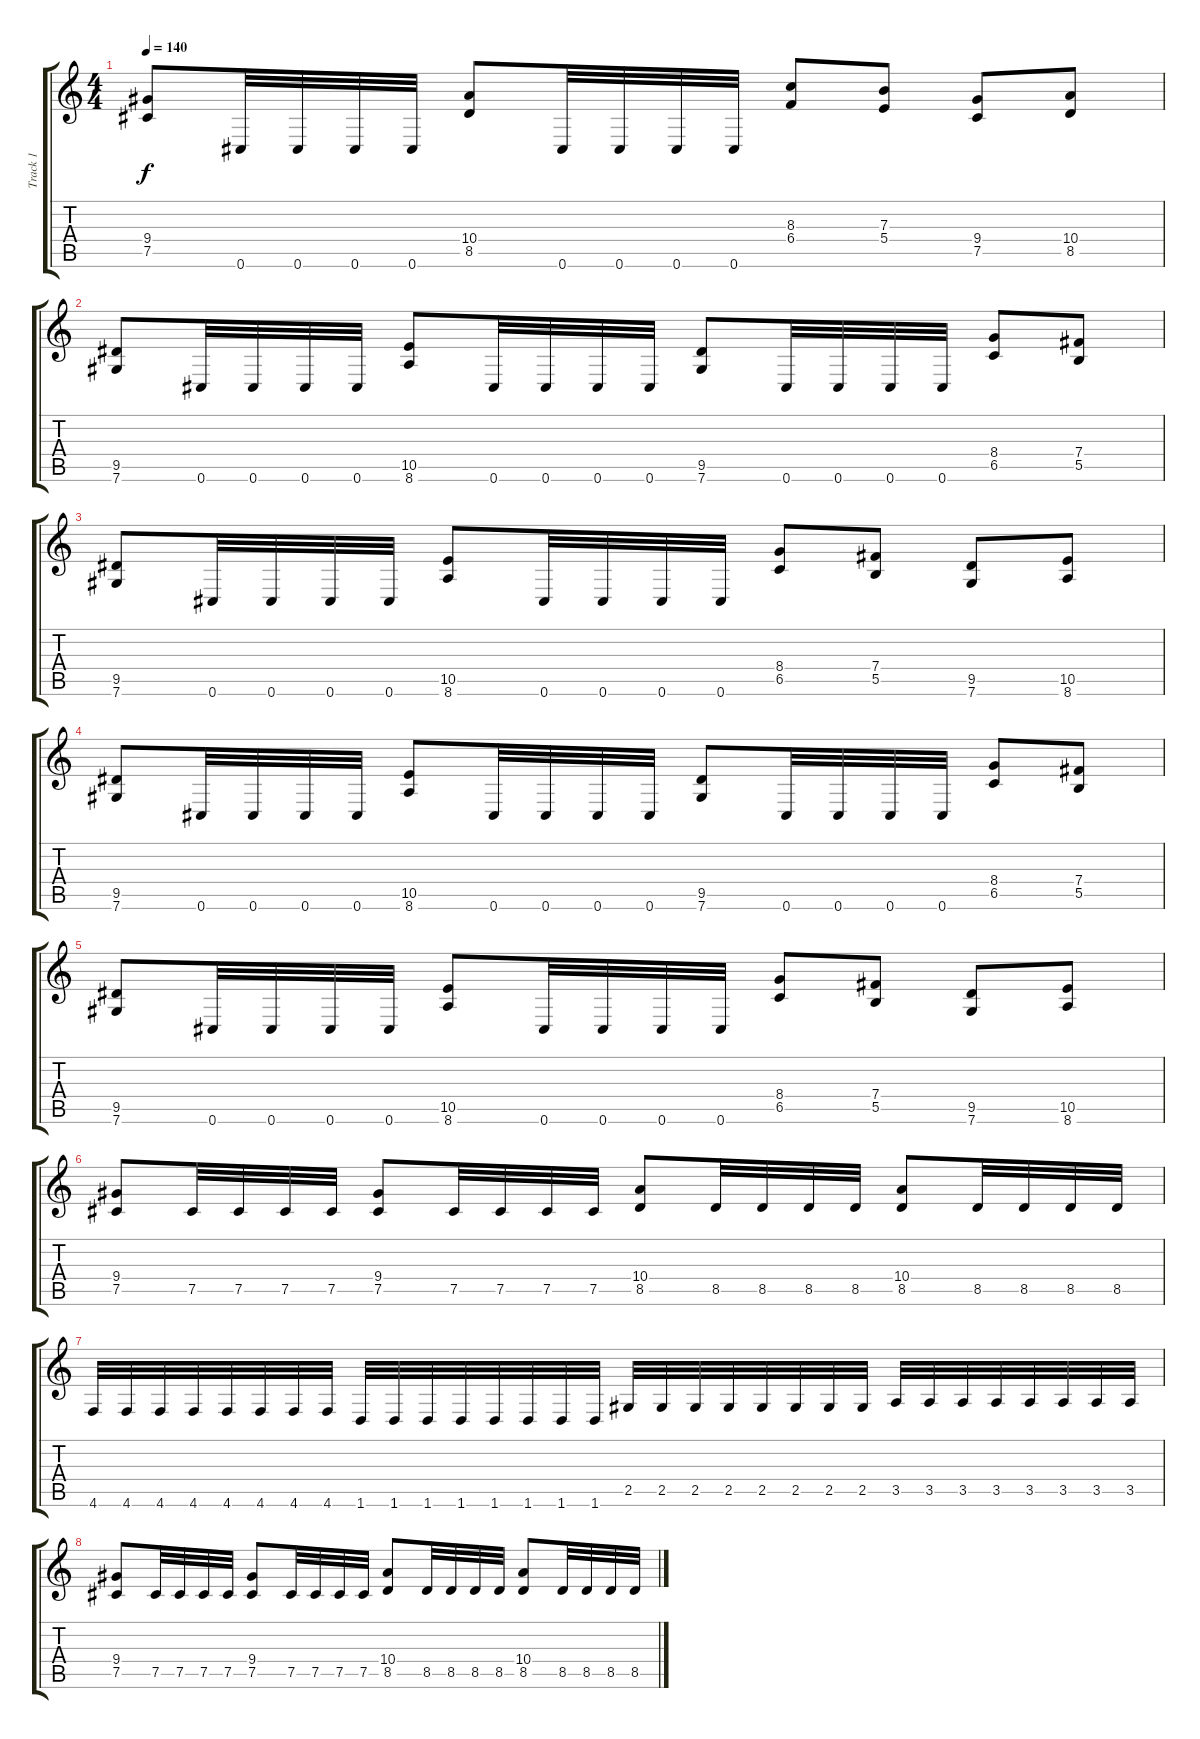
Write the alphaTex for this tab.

\track ("Track 1" "Track 1") {instrument distortionguitar}
\staff {score tabs}
\tuning (Db4 Ab3 E3 B2 Gb2 Db2) {hide}
\ts (4 4)
\tempo 140
\clef g2
\ks c
(9.4 7.5).8{dy f} 0.6.32 0.6.32 0.6.32 0.6.32 (10.4 8.5).8 0.6.32 0.6.32 0.6.32 0.6.32 (8.3 6.4).8 (7.3 5.4).8 (9.4 7.5).8 (10.4 8.5).8 |
(9.5 7.6).8 0.6.32 0.6.32 0.6.32 0.6.32 (10.5 8.6).8 0.6.32 0.6.32 0.6.32 0.6.32 (9.5 7.6).8 0.6.32 0.6.32 0.6.32 0.6.32 (8.4 6.5).8 (7.4 5.5).8 |
(9.5 7.6).8 0.6.32 0.6.32 0.6.32 0.6.32 (10.5 8.6).8 0.6.32 0.6.32 0.6.32 0.6.32 (8.4 6.5).8 (7.4 5.5).8 (9.5 7.6).8 (10.5 8.6).8 |
(9.5 7.6).8 0.6.32 0.6.32 0.6.32 0.6.32 (10.5 8.6).8 0.6.32 0.6.32 0.6.32 0.6.32 (9.5 7.6).8 0.6.32 0.6.32 0.6.32 0.6.32 (8.4 6.5).8 (7.4 5.5).8 |
(9.5 7.6).8 0.6.32 0.6.32 0.6.32 0.6.32 (10.5 8.6).8 0.6.32 0.6.32 0.6.32 0.6.32 (8.4 6.5).8 (7.4 5.5).8 (9.5 7.6).8 (10.5 8.6).8 |
(9.4 7.5).8 7.5.32 7.5.32 7.5.32 7.5.32 (9.4 7.5).8 7.5.32 7.5.32 7.5.32 7.5.32 (10.4 8.5).8 8.5.32 8.5.32 8.5.32 8.5.32 (10.4 8.5).8 8.5.32 8.5.32 8.5.32 8.5.32 |
4.6.32 4.6.32 4.6.32 4.6.32 4.6.32 4.6.32 4.6.32 4.6.32 1.6.32 1.6.32 1.6.32 1.6.32 1.6.32 1.6.32 1.6.32 1.6.32 2.5.32 2.5.32 2.5.32 2.5.32 2.5.32 2.5.32 2.5.32 2.5.32 3.5.32 3.5.32 3.5.32 3.5.32 3.5.32 3.5.32 3.5.32 3.5.32 |
(9.4 7.5).8 7.5.32 7.5.32 7.5.32 7.5.32 (9.4 7.5).8 7.5.32 7.5.32 7.5.32 7.5.32 (10.4 8.5).8 8.5.32 8.5.32 8.5.32 8.5.32 (10.4 8.5).8 8.5.32 8.5.32 8.5.32 8.5.32
